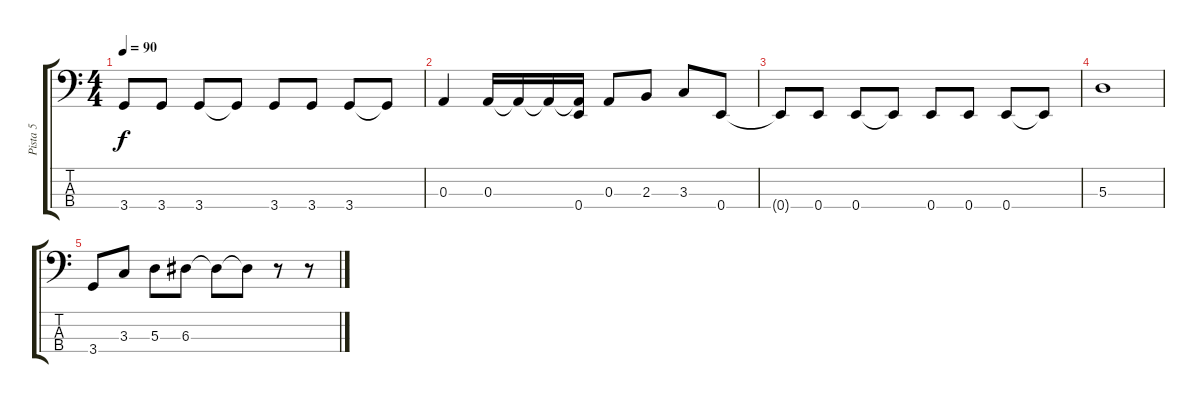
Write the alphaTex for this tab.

\track ("Pista 5" "Pista 5") {instrument electricbassfinger}
\staff {score tabs}
\tuning (G2 D2 A1 E1) {hide}
\ts (4 4)
\tempo 90
\clef f4
\ks c
3.4{t}.8{dy f} 3.4.8 3.4.8 3.4{t}.8 3.4.8 3.4.8 3.4.8 3.4{t}.8 |
0.3.4 0.3.16 0.3{t}.16 0.3{t}.16 (0.3{t} 0.4).16 0.3.8 2.3.8 3.3.8 0.4.8 |
0.4{t}.8 0.4.8 0.4.8 0.4{t}.8 0.4.8 0.4.8 0.4.8 0.4{t}.8 |
5.3.1 |
3.4.8 3.3.8 5.3.8 6.3.8 6.3{t}.8 6.3{t}.8 r.8 r.8
